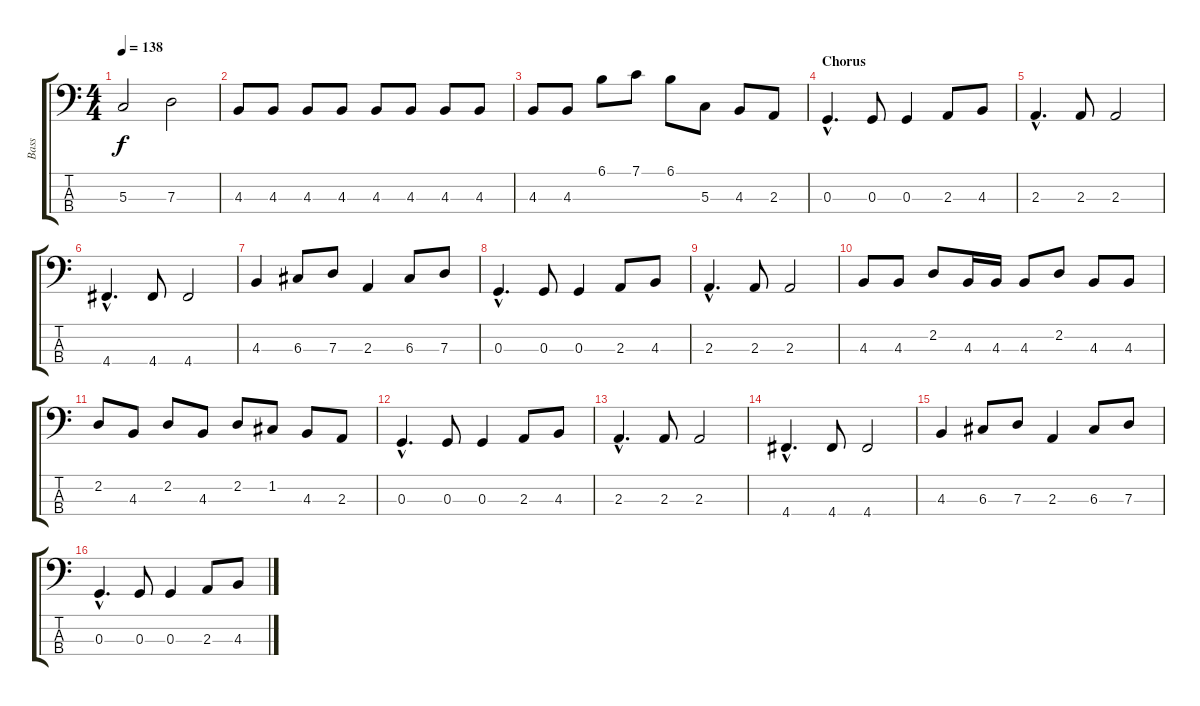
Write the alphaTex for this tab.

\track ("Bass" "Bass") {instrument electricbassfinger}
\staff {score tabs}
\tuning (F2 C2 G1 D1) {hide}
\ts (4 4)
\tempo 138
\clef f4
\ks c
5.3.2{dy f} 7.3.2 |
4.3.8 4.3.8 4.3.8 4.3.8 4.3.8 4.3.8 4.3.8 4.3.8 |
4.3.8 4.3.8 6.1.8 7.1.8 6.1.8 5.3.8 4.3.8 2.3.8 |
\section ("" "Chorus")
0.3{hac}.4{d} 0.3.8 0.3.4 2.3.8 4.3.8 |
2.3{hac}.4{d} 2.3.8 2.3.2 |
4.4{hac}.4{d} 4.4.8 4.4.2 |
4.3.4 6.3.8 7.3.8 2.3.4 6.3.8 7.3.8 |
0.3{hac}.4{d} 0.3.8 0.3.4 2.3.8 4.3.8 |
2.3{hac}.4{d} 2.3.8 2.3.2 |
4.3.8 4.3.8 2.2.8 4.3.16 4.3.16 4.3.8 2.2.8 4.3.8 4.3.8 |
2.2.8 4.3.8 2.2.8 4.3.8 2.2.8 1.2.8 4.3.8 2.3.8 |
0.3{hac}.4{d} 0.3.8 0.3.4 2.3.8 4.3.8 |
2.3{hac}.4{d} 2.3.8 2.3.2 |
4.4{hac}.4{d} 4.4.8 4.4.2 |
4.3.4 6.3.8 7.3.8 2.3.4 6.3.8 7.3.8 |
0.3{hac}.4{d} 0.3.8 0.3.4 2.3.8 4.3.8
